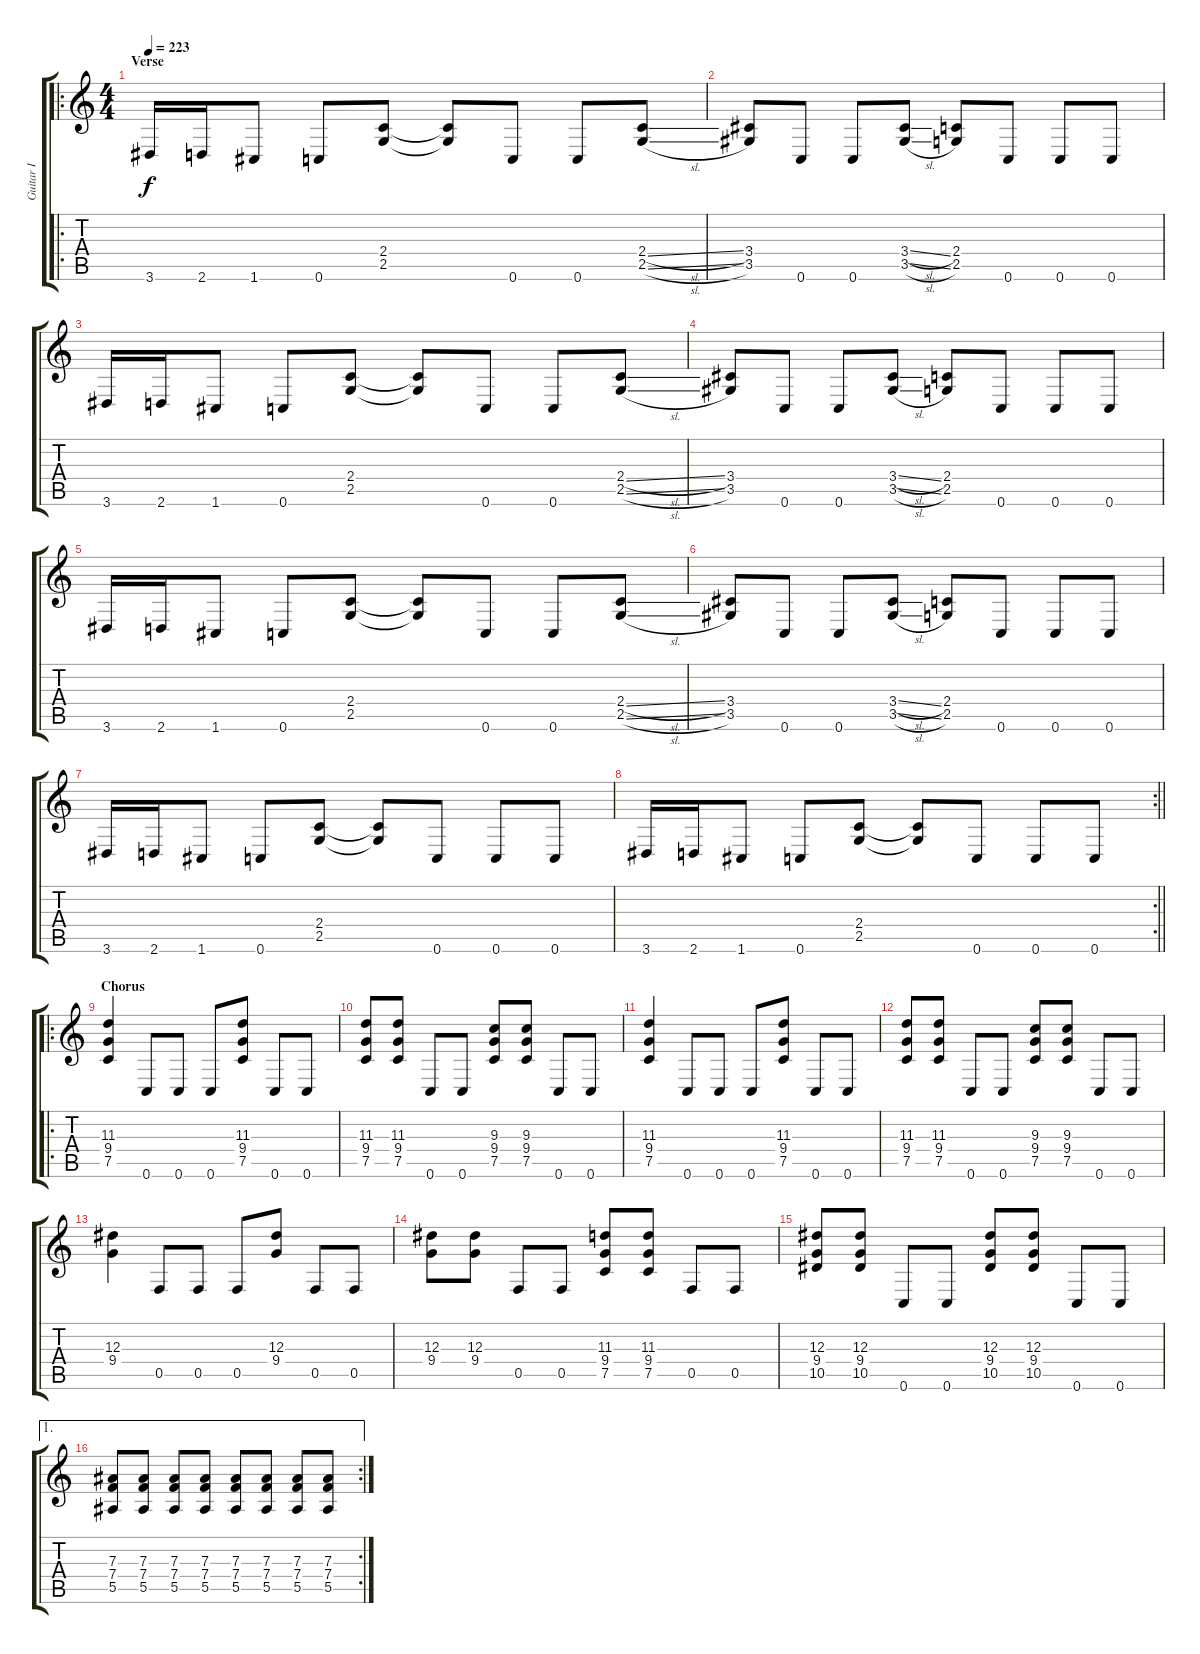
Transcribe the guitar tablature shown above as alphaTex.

\track ("Guitar I" "Guitar I") {instrument overdrivenguitar}
\staff {score tabs}
\tuning (C4 G3 Eb3 Bb2 F2 C2) {hide}
\ro
\ts (4 4)
\section ("" "Verse")
\tempo 223
\clef g2
\ks c
3.6.16{dy f} 2.6.16 1.6.8 0.6.8 (2.4 2.5).8 (2.4{t} 2.5{t}).8 0.6.8 0.6.8 (2.4{sl} 2.5{sl}).8 |
(3.4 3.5).8 0.6.8 0.6.8 (3.4{sl} 3.5{sl}).8 (2.4 2.5).8 0.6.8 0.6.8 0.6.8 |
3.6.16 2.6.16 1.6.8 0.6.8 (2.4 2.5).8 (2.4{t} 2.5{t}).8 0.6.8 0.6.8 (2.4{sl} 2.5{sl}).8 |
(3.4 3.5).8 0.6.8 0.6.8 (3.4{sl} 3.5{sl}).8 (2.4 2.5).8 0.6.8 0.6.8 0.6.8 |
3.6.16 2.6.16 1.6.8 0.6.8 (2.4 2.5).8 (2.4{t} 2.5{t}).8 0.6.8 0.6.8 (2.4{sl} 2.5{sl}).8 |
(3.4 3.5).8 0.6.8 0.6.8 (3.4{sl} 3.5{sl}).8 (2.4 2.5).8 0.6.8 0.6.8 0.6.8 |
3.6.16 2.6.16 1.6.8 0.6.8 (2.4 2.5).8 (2.4{t} 2.5{t}).8 0.6.8 0.6.8 0.6.8 |
\rc 2
\barLineRight lightlight
3.6.16 2.6.16 1.6.8 0.6.8 (2.4 2.5).8 (2.4{t} 2.5{t}).8 0.6.8 0.6.8 0.6.8 |
\ro
\section ("" "Chorus")
(11.3 9.4 7.5).4 0.6.8 0.6.8 0.6.8 (11.3 9.4 7.5).8 0.6.8 0.6.8 |
(11.3 9.4 7.5).8 (11.3 9.4 7.5).8 0.6.8 0.6.8 (9.3 9.4 7.5).8 (9.3 9.4 7.5).8 0.6.8 0.6.8 |
(11.3 9.4 7.5).4 0.6.8 0.6.8 0.6.8 (11.3 9.4 7.5).8 0.6.8 0.6.8 |
(11.3 9.4 7.5).8 (11.3 9.4 7.5).8 0.6.8 0.6.8 (9.3 9.4 7.5).8 (9.3 9.4 7.5).8 0.6.8 0.6.8 |
(12.3 9.4).4 0.5.8 0.5.8 0.5.8 (12.3 9.4).8 0.5.8 0.5.8 |
(12.3 9.4).8 (12.3 9.4).8 0.5.8 0.5.8 (11.3 9.4 7.5).8 (11.3 9.4 7.5).8 0.5.8 0.5.8 |
(12.3 9.4 10.5).8 (12.3 9.4 10.5).8 0.6.8 0.6.8 (12.3 9.4 10.5).8 (12.3 9.4 10.5).8 0.6.8 0.6.8 |
\ae 1
\rc 2
(7.3 7.4 5.5).8 (7.3 7.4 5.5).8 (7.3 7.4 5.5).8 (7.3 7.4 5.5).8 (7.3 7.4 5.5).8 (7.3 7.4 5.5).8 (7.3 7.4 5.5).8 (7.3 7.4 5.5).8
